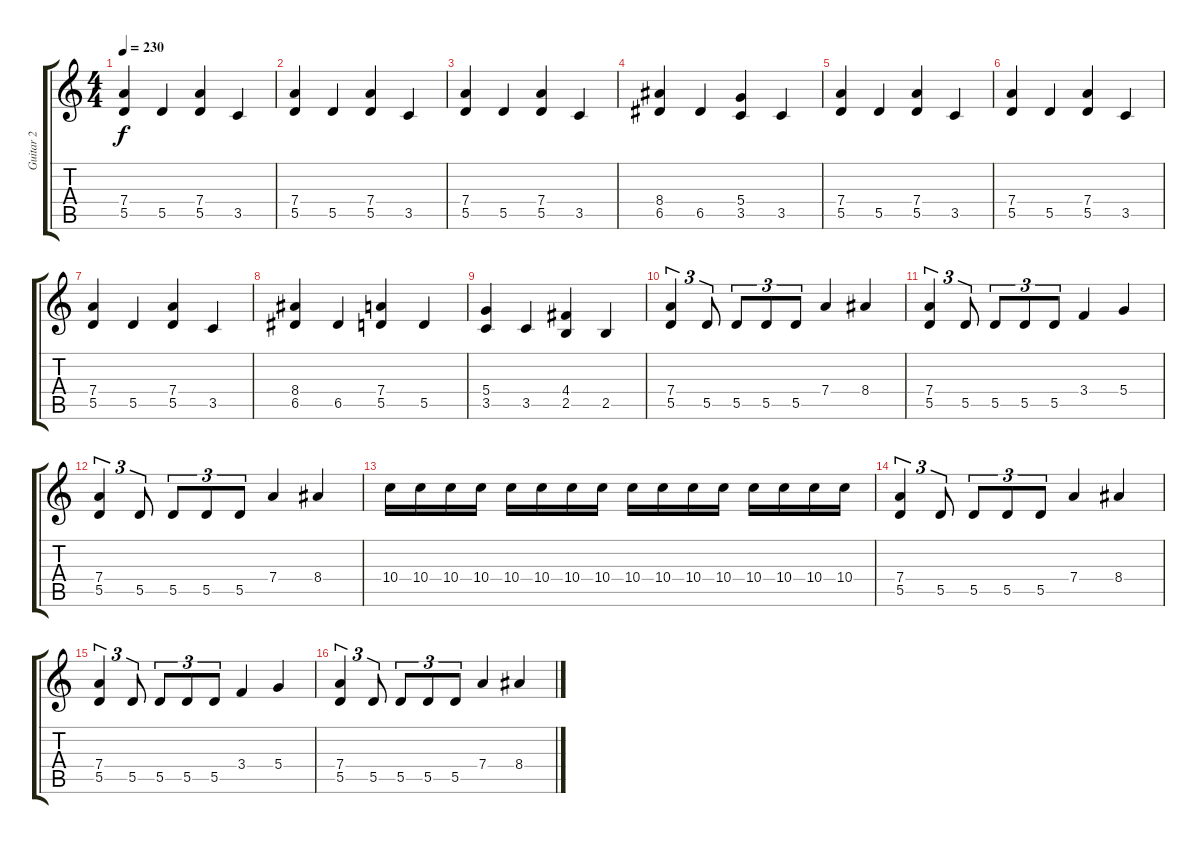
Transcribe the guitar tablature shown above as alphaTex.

\track ("Guitar 2" "Guitar 2") {instrument distortionguitar}
\staff {score tabs}
\tuning (E4 B3 G3 D3 A2 E2) {hide}
\ts (4 4)
\tempo 230
\clef g2
\ks c
(7.4 5.5).4{dy f} 5.5.4 (7.4 5.5).4 3.5.4 |
(7.4 5.5).4 5.5.4 (7.4 5.5).4 3.5.4 |
(7.4 5.5).4 5.5.4 (7.4 5.5).4 3.5.4 |
(8.4 6.5).4 6.5.4 (5.4 3.5).4 3.5.4 |
(7.4 5.5).4 5.5.4 (7.4 5.5).4 3.5.4 |
(7.4 5.5).4 5.5.4 (7.4 5.5).4 3.5.4 |
(7.4 5.5).4 5.5.4 (7.4 5.5).4 3.5.4 |
(8.4 6.5).4 6.5.4 (7.4 5.5).4 5.5.4 |
(5.4 3.5).4 3.5.4 (4.4 2.5).4 2.5.4 |
(7.4 5.5).4{tu (3 2)} 5.5.8{tu (3 2)} 5.5.8{tu (3 2)} 5.5.8{tu (3 2)} 5.5.8{tu (3 2)} 7.4.4 8.4.4 |
(7.4 5.5).4{tu (3 2)} 5.5.8{tu (3 2)} 5.5.8{tu (3 2)} 5.5.8{tu (3 2)} 5.5.8{tu (3 2)} 3.4.4 5.4.4 |
(7.4 5.5).4{tu (3 2)} 5.5.8{tu (3 2)} 5.5.8{tu (3 2)} 5.5.8{tu (3 2)} 5.5.8{tu (3 2)} 7.4.4 8.4.4 |
10.4.16 10.4.16 10.4.16 10.4.16 10.4.16 10.4.16 10.4.16 10.4.16 10.4.16 10.4.16 10.4.16 10.4.16 10.4.16 10.4.16 10.4.16 10.4.16 |
(7.4 5.5).4{tu (3 2)} 5.5.8{tu (3 2)} 5.5.8{tu (3 2)} 5.5.8{tu (3 2)} 5.5.8{tu (3 2)} 7.4.4 8.4.4 |
(7.4 5.5).4{tu (3 2)} 5.5.8{tu (3 2)} 5.5.8{tu (3 2)} 5.5.8{tu (3 2)} 5.5.8{tu (3 2)} 3.4.4 5.4.4 |
(7.4 5.5).4{tu (3 2)} 5.5.8{tu (3 2)} 5.5.8{tu (3 2)} 5.5.8{tu (3 2)} 5.5.8{tu (3 2)} 7.4.4 8.4.4
